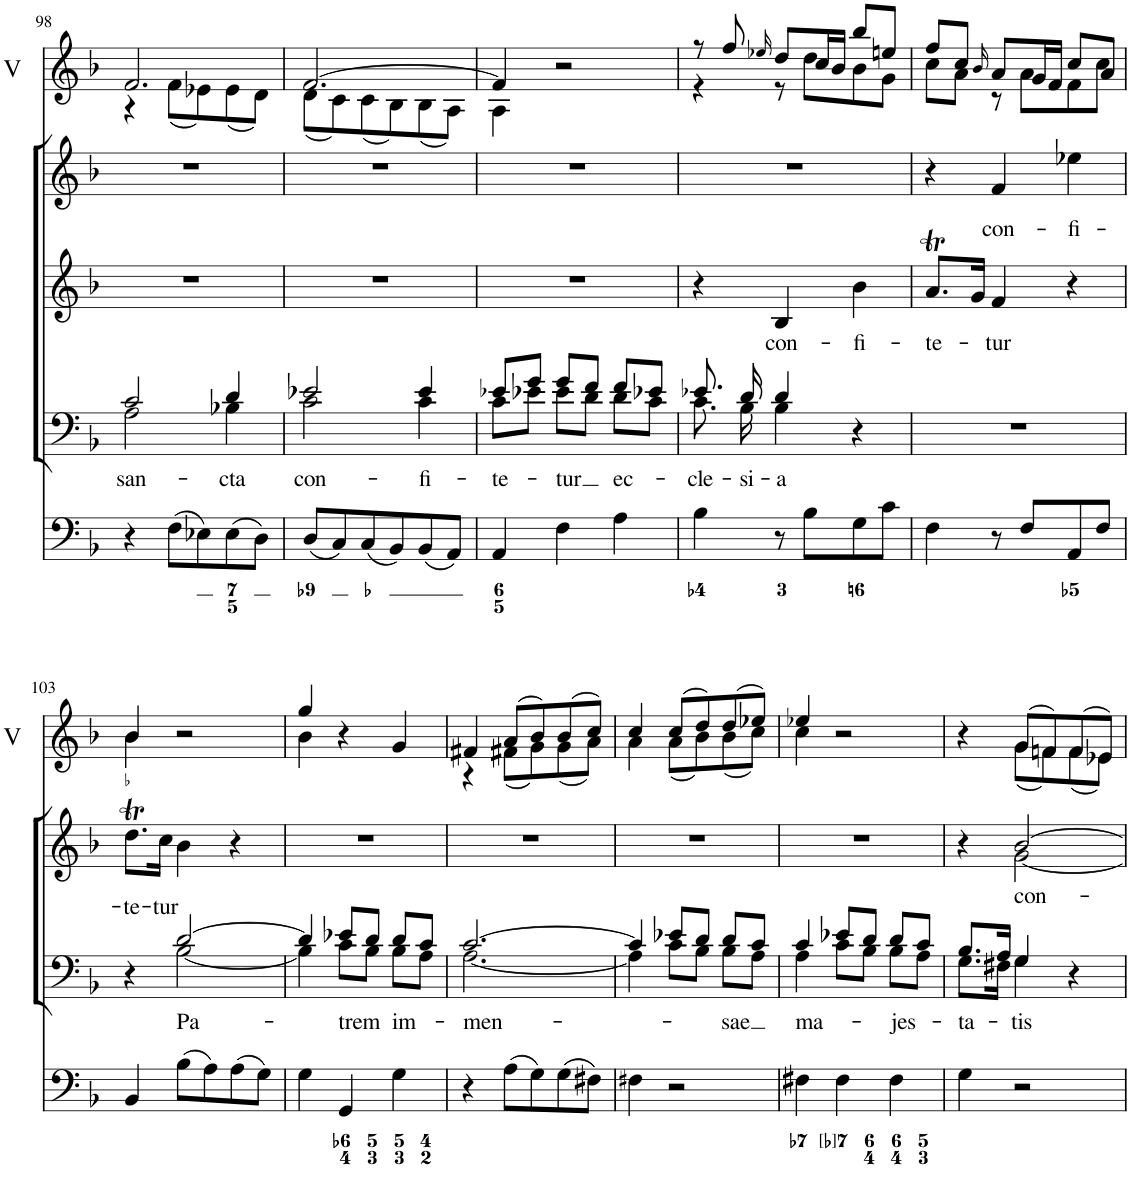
**kern	**kern	**text	**kern	**text	**kern	**text	**kern	**kern	**kern
*part7	*part6	*part6	*part5	*part5	*part4	*part4	*part3	*part2	*part1
*staff7	*staff6	*staff6	*staff5	*staff5	*staff4	*staff4	*staff3	*staff2	*staff1
*I"Organ	*I"Voice	*	*I"Alto	*	*I"Voice	*	*I"Violin	*I"Violin	*I"2 Violini
*	*	*	*	*	*	*	*I'Vln.	*I'Vln	*I'V
!!LO:PB:g=z
*clefF4	*clefF4	*	*clefG2	*	*clefG2	*	*clefG2	*clefG2	*clefG2
*k[b-]	*k[b-]	*	*k[b-]	*	*k[b-]	*	*k[b-]	*k[b-]	*k[b-]
*M3/4	*M3/4	*	*M3/4	*	*M3/4	*	*M3/4	*M3/4	*M3/4
=98	=98	=98	=98	=98	=98	=98	=98	=98	=98
*	*^	*	*	*	*	*	*	*	*
!	!	!	!LO:LY:b	!	!	!	!	!	!	!
*	*	*	*	*	*	*	*	*	*	*^
4r	2c/	2A\	san-	2.r	.	2.r	.	4r	2.f	2.f/	4r
(8F\L	.	.	.	.	.	.	.	(8f/L	.	.	(8f\L
8E-X\)	.	.	.	.	.	.	.	8e-X/J)	.	.	8e-X\)
!	!	!	!LO:LY:b	!	!	!	!	!	!	!	!
(8E-\	4d/	4B-X\	-cta	.	.	.	.	(8e-/L	.	.	(8e-\
8D\J)	.	.	.	.	.	.	.	8d/J)	.	.	8d\J)
=99	=99	=99	=99	=99	=99	=99	=99	=99	=99	=99	=99
!	!	!	!LO:LY:b	!	!	!	!	!	!	!	!
(8D/L	2e-X/	2c\	con-	2.r	.	2.r	.	(8d/L	[2.f	[2.f/	(8d\L
8C/)	.	.	.	.	.	.	.	8c/J)	.	.	8c\)
(8C/	.	.	.	.	.	.	.	(8c/L	.	.	(8c\
8BB-/)	.	.	.	.	.	.	.	8B-/J)	.	.	8B-\)
!	!	!	!LO:LY:b	!	!	!	!	!	!	!	!
(8BB-/	4e-/	4c\	-fi-	.	.	.	.	(8B-/L	.	.	(8B-\
8AA/J)	.	.	.	.	.	.	.	8A/J)	.	.	8A\J)
=100	=100	=100	=100	=100	=100	=100	=100	=100	=100	=100	=100
!	!	!	!LO:LY:b	!	!	!	!	!	!	!	!
4AA/	8e-X/L	8c\L	-te-	2.r	.	2.r	.	4A	4f]	4f/]	4A\
.	8g/J	8e-X\J	.	.	.	.	.	.	.	.	.
!	!	!	!LO:LY:b	!	!	!	!	!	!	!	!
4F\	8g/L	8e-\L	-tur	.	.	.	.	2r	2r	2r	2ryy
.	8f/J	8d\J	.	.	.	.	.	.	.	.	.
!	!	!	!LO:LY:b	!	!	!	!	!	!	!	!
4A\	8f/L	8d\L	ec-	.	.	.	.	.	.	.	.
.	8e-X/J	8c\J	.	.	.	.	.	.	.	.	.
=101	=101	=101	=101	=101	=101	=101	=101	=101	=101	=101	=101
!	!	!	!LO:LY:b	!	!	!	!	!	!	!	!
4B-\	8.e-X/	8.c\	-cle-	4r	.	2.r	.	4r	8r	8r	4r
.	.	.	.	.	.	.	.	.	8ff	8ff/	.
!	!	!	!LO:LY:b	!	!	!	!	!	!	!	!
.	16d/	16B-\	-si-	.	.	.	.	.	.	.	.
.	.	.	.	.	.	.	.	.	16qee-X	16qee-X/	.
!	!	!	!LO:LY:b	!	!LO:LY:b	!	!	!	!	!	!
8r	4d/	4B-\	-a	4B-/	con-	.	.	8r	8dd\L	8dd/L	8r
8B-\L	.	.	.	.	.	.	.	8dd	16cc\L	16cc/L	8dd\L
.	.	.	.	.	.	.	.	.	16b-\JJ	16b-/JJ	.
!	!	!	!	!	!LO:LY:b	!	!	!	!	!	!
8G\	4r	4ryy	.	4b-\	-fi-	.	.	8b-/L	8bb-\L	8bb-/L	8b-\
8c\J	.	.	.	.	.	.	.	8g/J	8een\J	8een/J	8g\J
*	*v	*v	*	*	*	*	*	*	*	*	*
=102	=102	=102	=102	=102	=102	=102	=102	=102	=102	=102
!	!	!	!	!LO:LY:b	!	!	!	!	!	!
4F\	2.r	.	8.at/L	-te-	4r	.	8cc\L	8ff\L	8ff/L	8cc\L
.	.	.	.	.	.	.	8a\J	8cc\J	8cc/J	8a\J
.	.	.	16g/Jk	.	.	.	.	.	.	.
.	.	.	.	.	.	.	.	16qb-	16qb-/	.
!	!	!	!	!LO:LY:b	!	!LO:LY:b	!	!	!	!
8r	.	.	4f/	-tur	4f/	con-	8r	8a/L	8a/L	8r
8F/L	.	.	.	.	.	.	8a	16g/L	16g/L	8a\L
.	.	.	.	.	.	.	.	16f/JJ	16f/JJ	.
!	!	!	!	!	!	!LO:LY:b	!	!	!	!
8AA/	.	.	4r	.	4ee-X\	-fi-	8f/L	8cc\L	8cc/L	8f\
8F/J	.	.	.	.	.	.	8cc/J	8a\J	8a/J	8cc\J
!!LO:LB:g=z	!!
=103	=103	=103	=103	=103	=103	=103	=103	=103	=103	=103
*	*^	*	*	*	*	*	*	*	*	*
!	!	!	!	!	!	!	!LO:LY:b	!	!	!	!
4BB-/	4r	4ryy	.	2.r	.	8.ddT\L	-te-	4b-	4b-	4b-/	4b-\
!	!	!	!	!	!	!	!LO:LY:b	!	!	!	!
.	.	.	.	.	.	16cc\Jk	-tur	.	.	.	.
!	!	!	!LO:LY:b	!	!	!	!	!	!	!	!
(8B-\L	[2d/	[2B-\	Pa-	.	.	4b-\	.	2r	2r	2r	2ryy
8A\)	.	.	.	.	.	.	.	.	.	.	.
(8A\	.	.	.	.	.	4r	.	.	.	.	.
8G\J)	.	.	.	.	.	.	.	.	.	.	.
=104	=104	=104	=104	=104	=104	=104	=104	=104	=104	=104	=104
4G\	4d/]	4B-\]	.	2.r	.	2.r	.	4b-	4gg	4gg/	4b-\
!	!	!	!LO:LY:b	!	!	!	!	!	!	!	!
4GG/	8e-X/L	8c\L	-trem	.	.	.	.	2r	4r	4r	2ryy
.	8d/J	8B-\J	.	.	.	.	.	.	.	.	.
!	!	!	!LO:LY:b	!	!	!	!	!	!	!	!
4G\	8d/L	8B-\L	im-	.	.	.	.	.	4g	4g/	.
.	8c/J	8A\J	.	.	.	.	.	.	.	.	.
=105	=105	=105	=105	=105	=105	=105	=105	=105	=105	=105	=105
!	!	!	!LO:LY:b	!	!	!	!	!	!	!	!
4r	[2.c/	[2.A\	-men-	2.r	.	2.r	.	4r	4f#X	4f#X/	4r
(8A\L	.	.	.	.	.	.	.	(8f#X/L	(8a/L	(8a/L	(8f#X\L
8G\)	.	.	.	.	.	.	.	8g/J)	8b-/J)	8b-/)	8g\)
(8G\	.	.	.	.	.	.	.	(8g/L	(8b-\L	(8b-/	(8g\
8F#X\J)	.	.	.	.	.	.	.	8a/J)	8cc\J)	8cc/J)	8a\J)
=106	=106	=106	=106	=106	=106	=106	=106	=106	=106	=106	=106
4F#X\	4c/]	4A\]	.	2.r	.	2.r	.	4a	4cc	4cc/	4a\
2r	8e-X/L	8c\L	.	.	.	.	.	(8a/L	(8cc\L	(8cc/L	(8a\L
.	8d/J	8B-\J	.	.	.	.	.	8b-/J)	8dd\J)	8dd/)	8b-\)
!	!	!	!LO:LY:b	!	!	!	!	!	!	!	!
.	8d/L	8B-\L	-sae	.	.	.	.	(8b-\L	(8dd\L	(8dd/	(8b-\
.	8c/J	8A\J	.	.	.	.	.	8cc\J)	8ee-X\J)	8ee-X/J)	8cc\J)
=107	=107	=107	=107	=107	=107	=107	=107	=107	=107	=107	=107
!	!	!	!LO:LY:b	!	!	!	!	!	!	!	!
4F#X\	4c/	4A\	ma-	2.r	.	2.r	.	4cc	4ee-X	4ee-X/	4cc\
4F#\	8e-X/L	8c\L	.	.	.	.	.	2r	2r	2r	2ryy
.	8d/J	8B-\J	.	.	.	.	.	.	.	.	.
!	!	!	!LO:LY:b	!	!	!	!	!	!	!	!
4F#\	8d/L	8B-\L	-jes-	.	.	.	.	.	.	.	.
.	8c/J	8A\J	.	.	.	.	.	.	.	.	.
=108	=108	=108	=108	=108	=108	=108	=108	=108	=108	=108	=108
!	!	!	!LO:LY:b	!	!	!	!	!	!	!	!
*	*	*	*	*	*	*^	*	*	*	*	*
4G\	8.B-/L	8.G\L	-ta-	2.r	.	4r	4ryy	.	4r	4r	4r	4ryy
.	16A/Jk	16F#X\Jk	.	.	.	.	.	.	.	.	.	.
!	!	!	!LO:LY:b	!	!	!	!	!LO:LY:b	!	!	!	!
2r	4G/	4G\	-tis	.	.	[2b-/	[2g\	con-	(8g/L	(8g/L	(8g/L	(8g\L
.	.	.	.	.	.	.	.	.	8f/J)	8fn/J)	8fn/)	8f\)
.	4r	4ryy	.	.	.	.	.	.	(8f/L	(8f/L	(8f/	(8f\
.	.	.	.	.	.	.	.	.	8e-X/J)	8e-X/J)	8e-X/J)	8e-\J)
*	*v	*v	*	*	*	*v	*v	*	*	*	*v	*v
=	=	=	=	=	=	=	=	=	=
*-	*-	*-	*-	*-	*-	*-	*-	*-	*-
